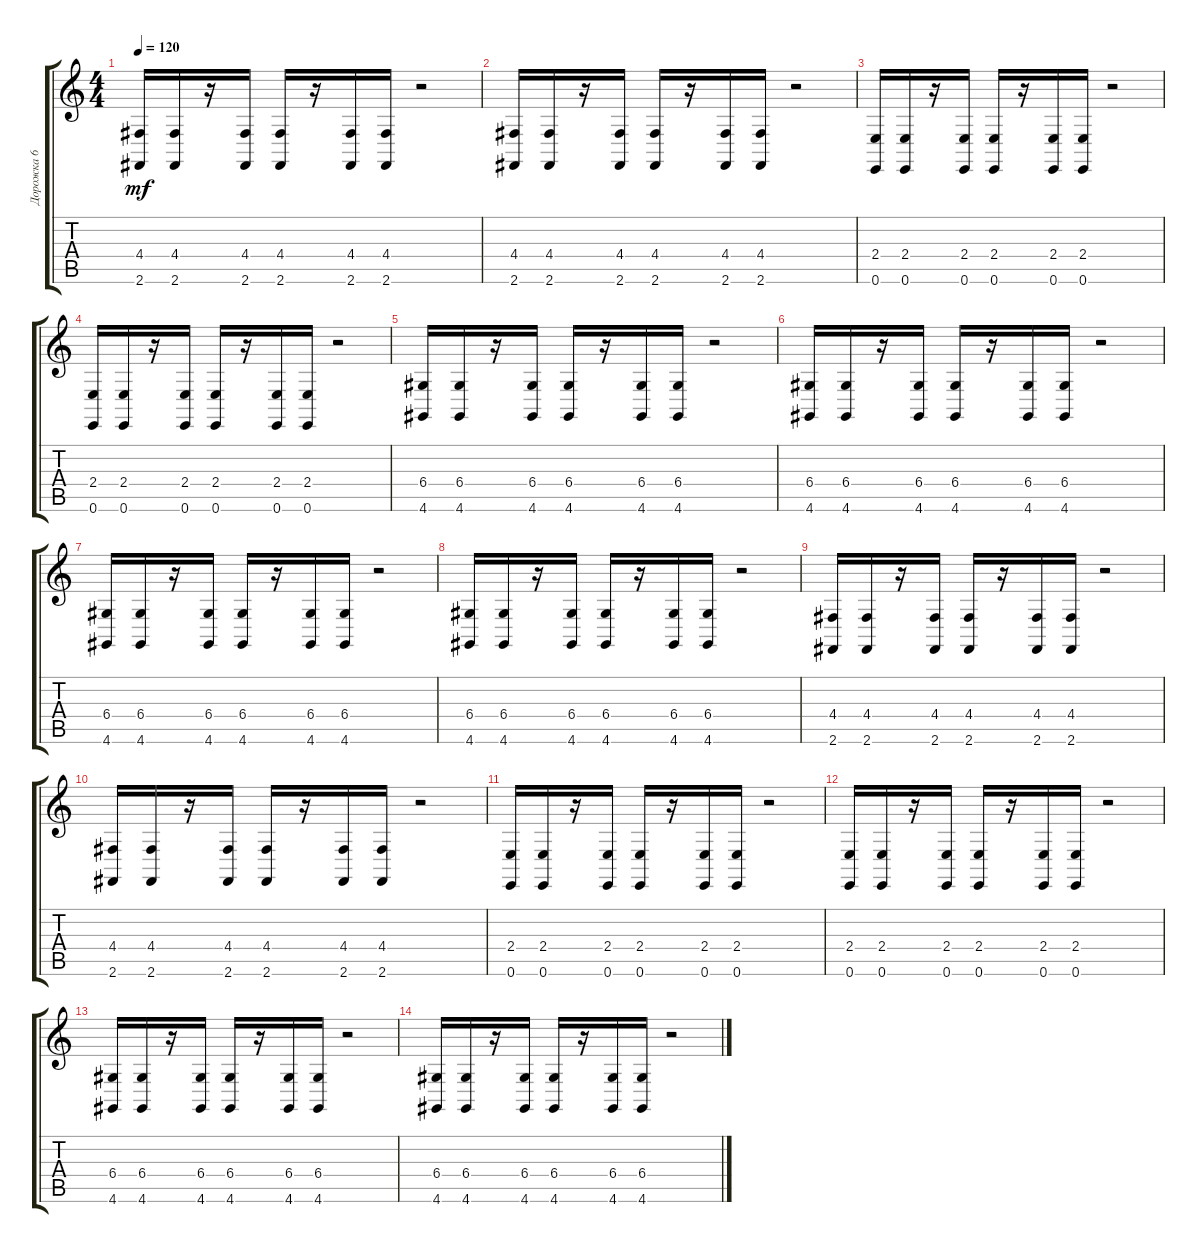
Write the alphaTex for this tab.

\track ("Дорожка 6" "Дорожка 6") {instrument lead2sawtooth}
\staff {score tabs}
\tuning (E4 B3 G3 D3 A2 E2) {hide}
\ts (4 4)
\tempo 120
\clef g2
\ks c
(4.4 2.6).16{dy mf} (4.4 2.6).16 r.16 (4.4 2.6).16 (4.4 2.6).16 r.16 (4.4 2.6).16 (4.4 2.6).16 r.2 |
(4.4 2.6).16 (4.4 2.6).16 r.16 (4.4 2.6).16 (4.4 2.6).16 r.16 (4.4 2.6).16 (4.4 2.6).16 r.2 |
(2.4 0.6).16 (2.4 0.6).16 r.16 (2.4 0.6).16 (2.4 0.6).16 r.16 (2.4 0.6).16 (2.4 0.6).16 r.2 |
(2.4 0.6).16 (2.4 0.6).16 r.16 (2.4 0.6).16 (2.4 0.6).16 r.16 (2.4 0.6).16 (2.4 0.6).16 r.2 |
(6.4 4.6).16 (6.4 4.6).16 r.16 (6.4 4.6).16 (6.4 4.6).16 r.16 (6.4 4.6).16 (6.4 4.6).16 r.2 |
(6.4 4.6).16 (6.4 4.6).16 r.16 (6.4 4.6).16 (6.4 4.6).16 r.16 (6.4 4.6).16 (6.4 4.6).16 r.2 |
(6.4 4.6).16 (6.4 4.6).16 r.16 (6.4 4.6).16 (6.4 4.6).16 r.16 (6.4 4.6).16 (6.4 4.6).16 r.2 |
(6.4 4.6).16 (6.4 4.6).16 r.16 (6.4 4.6).16 (6.4 4.6).16 r.16 (6.4 4.6).16 (6.4 4.6).16 r.2 |
(4.4 2.6).16 (4.4 2.6).16 r.16 (4.4 2.6).16 (4.4 2.6).16 r.16 (4.4 2.6).16 (4.4 2.6).16 r.2 |
(4.4 2.6).16 (4.4 2.6).16 r.16 (4.4 2.6).16 (4.4 2.6).16 r.16 (4.4 2.6).16 (4.4 2.6).16 r.2 |
(2.4 0.6).16 (2.4 0.6).16 r.16 (2.4 0.6).16 (2.4 0.6).16 r.16 (2.4 0.6).16 (2.4 0.6).16 r.2 |
(2.4 0.6).16 (2.4 0.6).16 r.16 (2.4 0.6).16 (2.4 0.6).16 r.16 (2.4 0.6).16 (2.4 0.6).16 r.2 |
(6.4 4.6).16 (6.4 4.6).16 r.16 (6.4 4.6).16 (6.4 4.6).16 r.16 (6.4 4.6).16 (6.4 4.6).16 r.2 |
(6.4 4.6).16 (6.4 4.6).16 r.16 (6.4 4.6).16 (6.4 4.6).16 r.16 (6.4 4.6).16 (6.4 4.6).16 r.2
